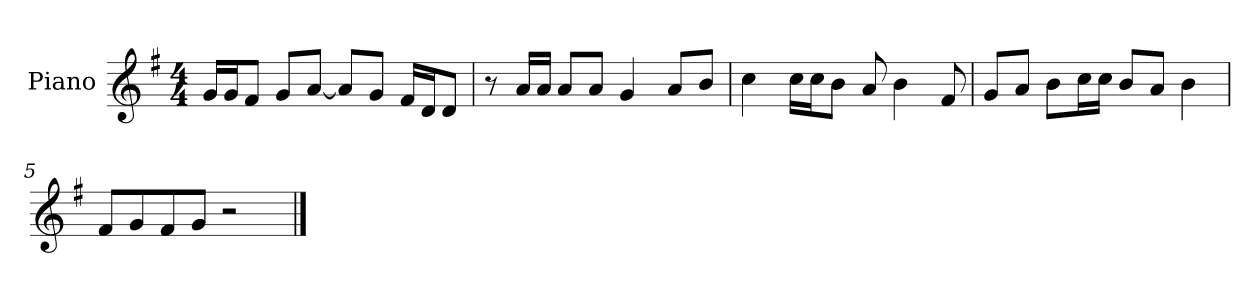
**kern
*part1
*staff1
*I"Piano
*I'P-no
*clefG2
*k[f#]
*M4/4
*MM90
=1
16g/LL
16g/J
8f#/J
8g/L
[8a/J
8a/L]
8g/J
16f#/LL
16d/J
8d/J
=2
8r
16a/LL
16a/JJ
8a/L
8a/J
4g/
8a/L
8b/J
=3
4cc\
16cc\LL
16cc\J
8b\J
8a/
4b\
8f#/
=4
8g/L
8a/J
8b\L
16cc\L
16cc\JJ
8b/L
8a/J
4b\
=5
8f#/L
8g/
8f#/
8g/J
2r
==
*-
